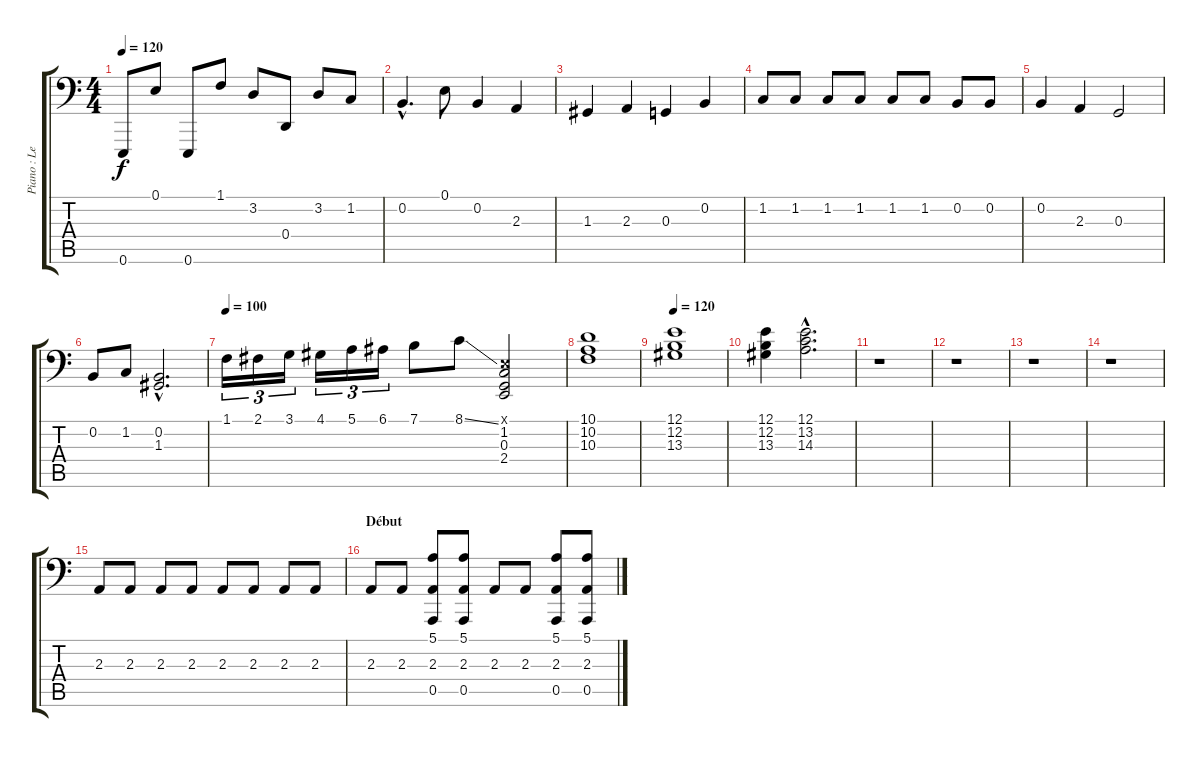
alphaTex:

\track ("Piano : Left Hand" "Piano : Le") {instrument rockorgan}
\staff {score tabs}
\tuning (E3 B2 G2 D2 A1 E1) {hide}
\ts (4 4)
\tempo 120
\tempo 80
\tempo 120
\clef f4
\ks c
0.6.8{dy f instrument rockorgan} 0.1.8 0.6.8 1.1.8 3.2.8 0.4.8 3.2.8 1.2.8 |
0.2{hac}.4{d} 0.1.8 0.2.4 2.3.4 |
1.3.4 2.3.4 0.3.4 0.2.4 |
1.2.8 1.2.8 1.2.8 1.2.8 1.2.8 1.2.8 0.2.8 0.2.8 |
0.2.4 2.3.4 0.3.2 |
0.2.8 1.2.8 (0.2{hac} 1.3{hac}).2{d} |
\tempo 100
1.1.16{tu (3 2)} 2.1.16{tu (3 2)} 3.1.16{tu (3 2)} 4.1.16{tu (3 2)} 5.1.16{tu (3 2)} 6.1.16{tu (3 2)} 7.1.8 8.1{ss}.8 (0.1{x} 1.2 0.3 2.4).2 |
(10.1 10.2 10.3).1 |
\tempo 120
(12.1 12.2 13.3).1 |
(12.1 12.2 13.3).4 (12.1{hac} 13.2{hac} 14.3{hac}).2{d} |
r.1 |
r.1 |
r.1 |
r.1 |
2.3.8 2.3.8 2.3.8 2.3.8 2.3.8 2.3.8 2.3.8 2.3.8 |
\section ("" "Début")
2.3.8 2.3.8 (5.1 2.3 0.5).8 (5.1 2.3 0.5).8 2.3.8 2.3.8 (5.1 2.3 0.5).8 (5.1 2.3 0.5).8
